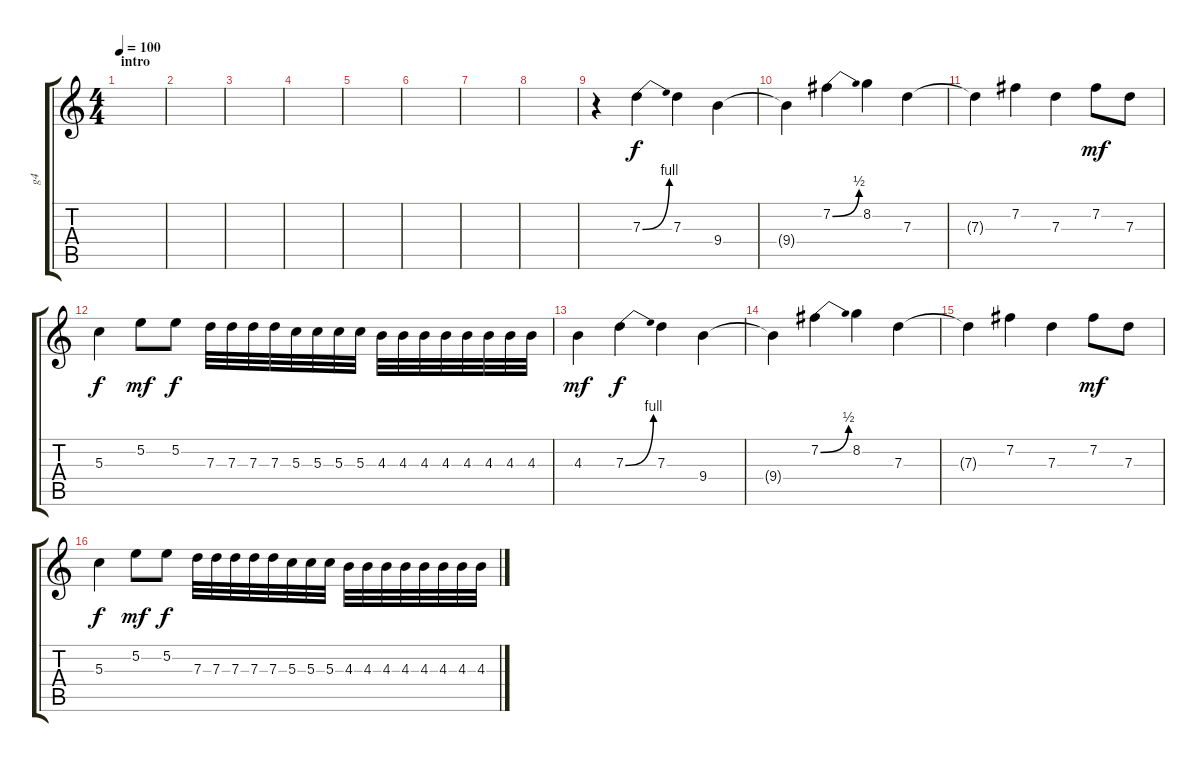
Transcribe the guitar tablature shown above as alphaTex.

\track ("g4" "g4") {instrument distortionguitar}
\staff {score tabs}
\tuning (E4 B3 G3 D3 A2 E2) {hide}
\ts (4 4)
\section ("" "intro")
\tempo 100
\clef g2
\ks c
|
|
|
|
|
|
|
|
\section ("" "")
r.4 7.3{be (bend 0 0 60 4)}.4 7.3.4 9.4.4 |
9.4{t}.4 7.2{be (bend 0 0 60 2)}.4 8.2.4 7.3.4 |
7.3{t}.4 7.2.4 7.3.4 7.2.8{dy mf} 7.3.8 |
5.3.4{dy f} 5.2.8{dy mf} 5.2.8{dy f} 7.3.32 7.3.32 7.3.32 7.3.32 5.3.32 5.3.32 5.3.32 5.3.32 4.3.32 4.3.32 4.3.32 4.3.32 4.3.32 4.3.32 4.3.32 4.3.32 |
4.3.4{dy mf} 7.3{be (bend 0 0 60 4)}.4{dy f} 7.3.4 9.4.4 |
9.4{t}.4 7.2{be (bend 0 0 60 2)}.4 8.2.4 7.3.4 |
7.3{t}.4 7.2.4 7.3.4 7.2.8{dy mf} 7.3.8 |
5.3.4{dy f} 5.2.8{dy mf} 5.2.8{dy f} 7.3.32 7.3.32 7.3.32 7.3.32 7.3.32 5.3.32 5.3.32 5.3.32 4.3.32 4.3.32 4.3.32 4.3.32 4.3.32 4.3.32 4.3.32 4.3.32
